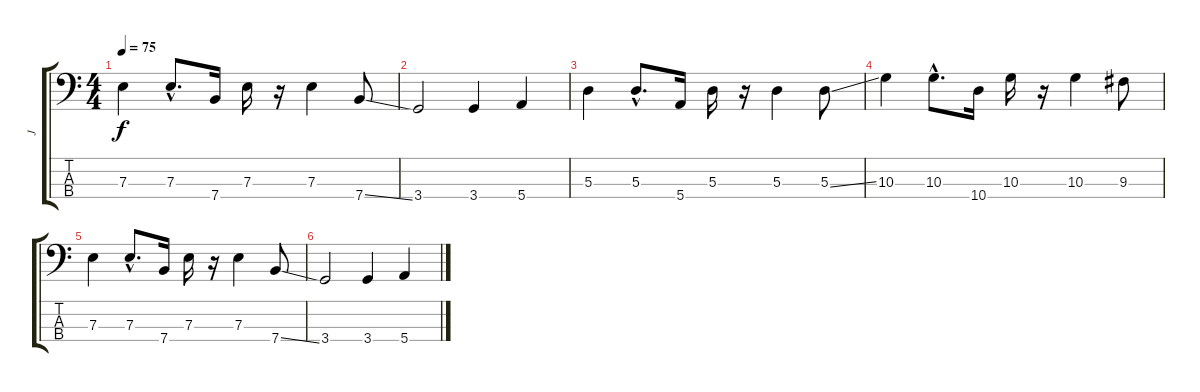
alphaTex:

\track ("  J" "  J") {instrument electricbasspick}
\staff {score tabs}
\tuning (G2 D2 A1 E1) {hide}
\ts (4 4)
\tempo 75
\clef f4
\ks c
7.3.4{dy f} 7.3{hac}.8{d} 7.4.16 7.3.16 r.16 7.3.4 7.4{ss}.8 |
3.4.2 3.4.4 5.4.4 |
5.3.4 5.3{hac}.8{d} 5.4.16 5.3.16 r.16 5.3.4 5.3{ss}.8 |
10.3.4 10.3{hac}.8{d} 10.4.16 10.3.16 r.16 10.3.4 9.3.8 |
7.3.4 7.3{hac}.8{d} 7.4.16 7.3.16 r.16 7.3.4 7.4{ss}.8 |
3.4.2 3.4.4 5.4.4
